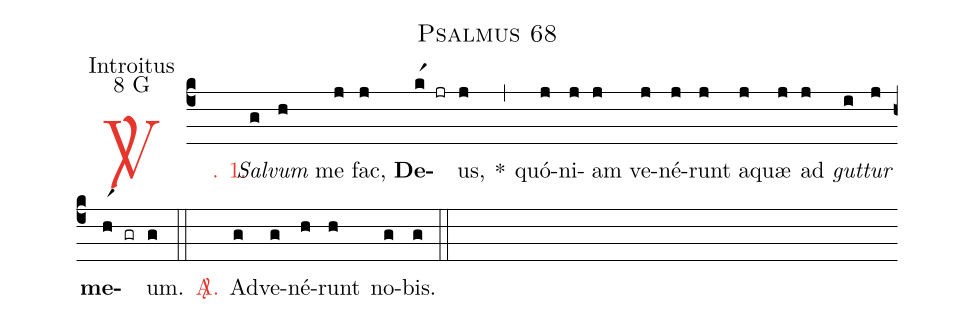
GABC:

name: Psalmus 68;
office-part: Introitus;
mode: 8;
mode-differentia: G;
%%
(c4)

<c><sp>V/</sp>. 1.</c>() <i>Sal</i>(g)<i>vum</i>(h) me(j) fac,(j) <b>De</b>(kr1 jr)us,(j) *(,) quó(j)ni(j)am(j) ve(j)né(j)runt(j) a(j)quæ(j) ad(j) <i>gut</i>(i)<i>tur</i>(j) <b>me</b>(hr1 gr)um.(g)

(::)

<nlba><c><sp>A/</sp>.</c>() Ad</nlba>(g)ve(g)né(h)runt(h) no(g)bis.(g)

(::)
